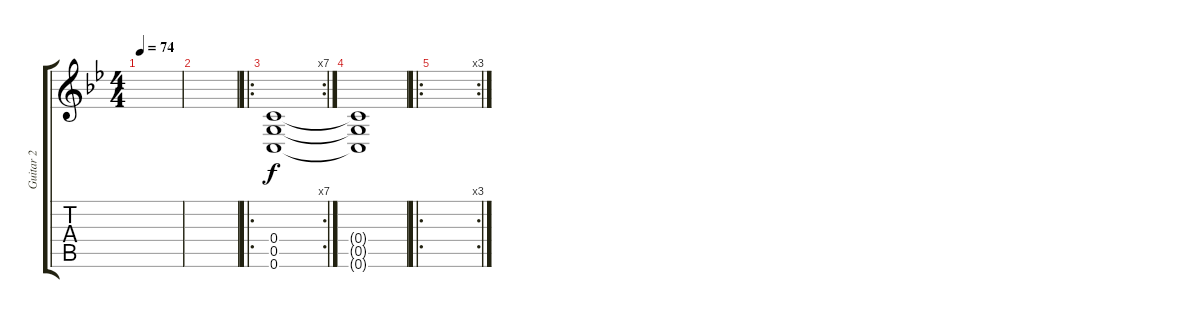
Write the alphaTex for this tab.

\track ("Guitar 2" "Guitar 2") {instrument overdrivenguitar}
\staff {score tabs}
\tuning (E4 C4 G3 C3 G2 C2) {hide}
\ts (4 4)
\tempo 74
\clef g2
\ks gminor
|
|
\ro
\rc 7
(0.4 0.5 0.6).1 |
(0.4{t} 0.5{t} 0.6{t}).1 |
\ro
\rc 3
